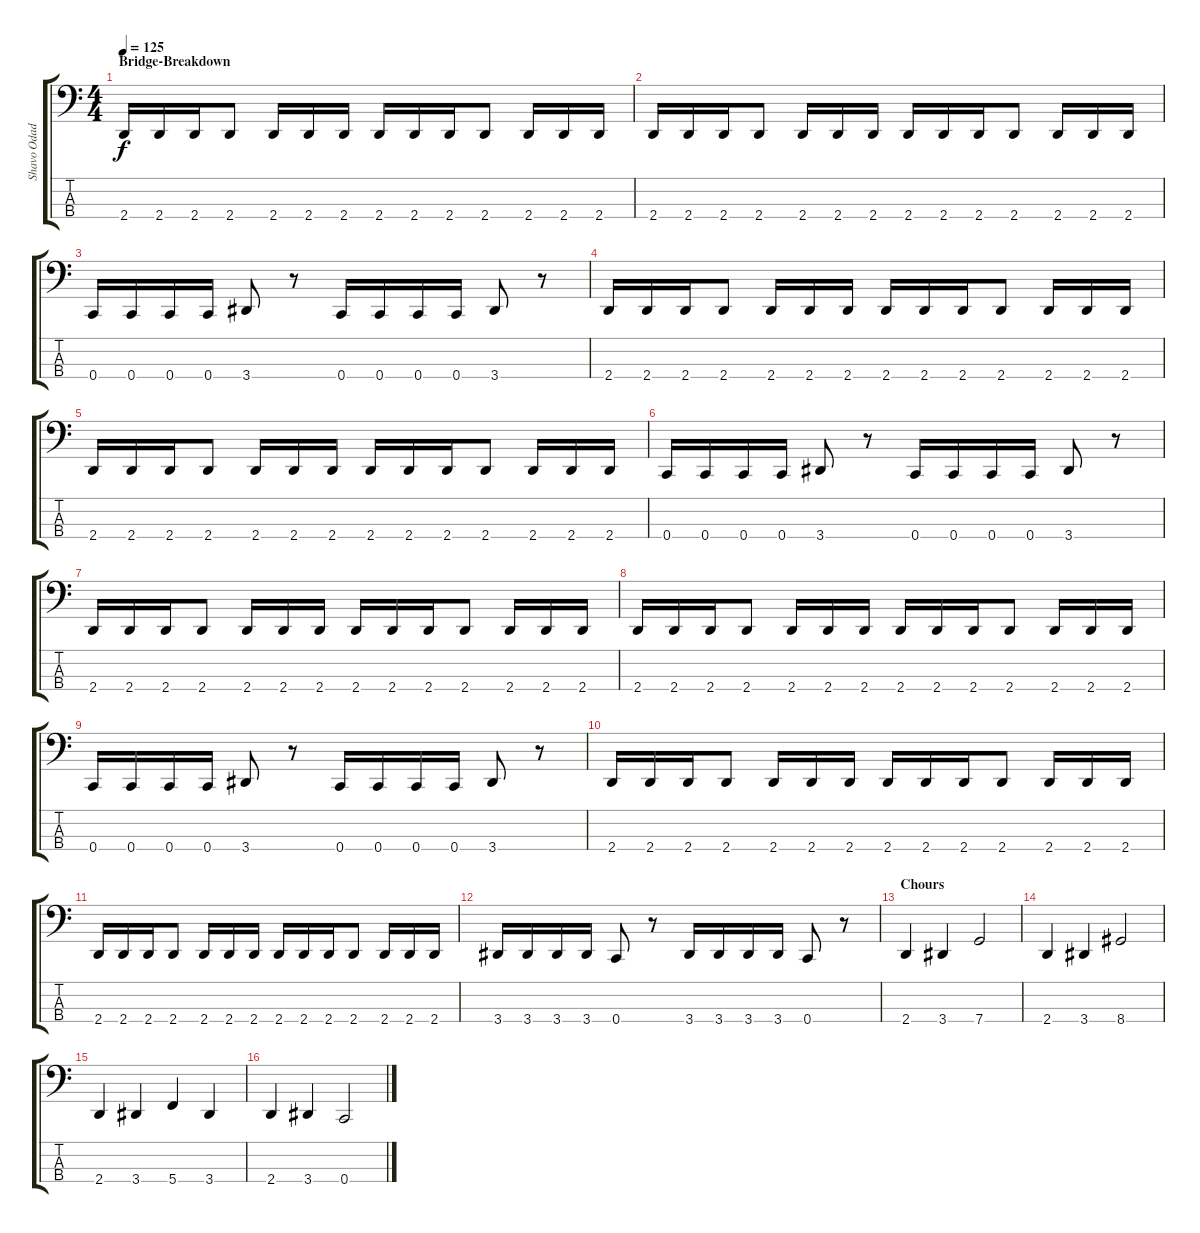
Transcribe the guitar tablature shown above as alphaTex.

\track ("Shavo Odadjian" "Shavo Odad") {instrument electricbasspick}
\staff {score tabs}
\tuning (F2 C2 G1 C1) {hide}
\ts (4 4)
\section ("" "Bridge-Breakdown")
\tempo 125
\clef f4
\ks c
2.4.16{dy f} 2.4.16 2.4.16 2.4.8 2.4.16 2.4.16 2.4.16 2.4.16 2.4.16 2.4.16 2.4.8 2.4.16 2.4.16 2.4.16 |
2.4.16 2.4.16 2.4.16 2.4.8 2.4.16 2.4.16 2.4.16 2.4.16 2.4.16 2.4.16 2.4.8 2.4.16 2.4.16 2.4.16 |
0.4.16 0.4.16 0.4.16 0.4.16 3.4.8 r.8 0.4.16 0.4.16 0.4.16 0.4.16 3.4.8 r.8 |
2.4.16 2.4.16 2.4.16 2.4.8 2.4.16 2.4.16 2.4.16 2.4.16 2.4.16 2.4.16 2.4.8 2.4.16 2.4.16 2.4.16 |
2.4.16 2.4.16 2.4.16 2.4.8 2.4.16 2.4.16 2.4.16 2.4.16 2.4.16 2.4.16 2.4.8 2.4.16 2.4.16 2.4.16 |
0.4.16 0.4.16 0.4.16 0.4.16 3.4.8 r.8 0.4.16 0.4.16 0.4.16 0.4.16 3.4.8 r.8 |
2.4.16 2.4.16 2.4.16 2.4.8 2.4.16 2.4.16 2.4.16 2.4.16 2.4.16 2.4.16 2.4.8 2.4.16 2.4.16 2.4.16 |
2.4.16 2.4.16 2.4.16 2.4.8 2.4.16 2.4.16 2.4.16 2.4.16 2.4.16 2.4.16 2.4.8 2.4.16 2.4.16 2.4.16 |
0.4.16 0.4.16 0.4.16 0.4.16 3.4.8 r.8 0.4.16 0.4.16 0.4.16 0.4.16 3.4.8 r.8 |
2.4.16 2.4.16 2.4.16 2.4.8 2.4.16 2.4.16 2.4.16 2.4.16 2.4.16 2.4.16 2.4.8 2.4.16 2.4.16 2.4.16 |
2.4.16 2.4.16 2.4.16 2.4.8 2.4.16 2.4.16 2.4.16 2.4.16 2.4.16 2.4.16 2.4.8 2.4.16 2.4.16 2.4.16 |
3.4.16 3.4.16 3.4.16 3.4.16 0.4.8 r.8 3.4.16 3.4.16 3.4.16 3.4.16 0.4.8 r.8 |
\section ("" "Chours")
2.4.4 3.4.4 7.4.2 |
2.4.4 3.4.4 8.4.2 |
2.4.4 3.4.4 5.4.4 3.4.4 |
2.4.4 3.4.4 0.4.2
